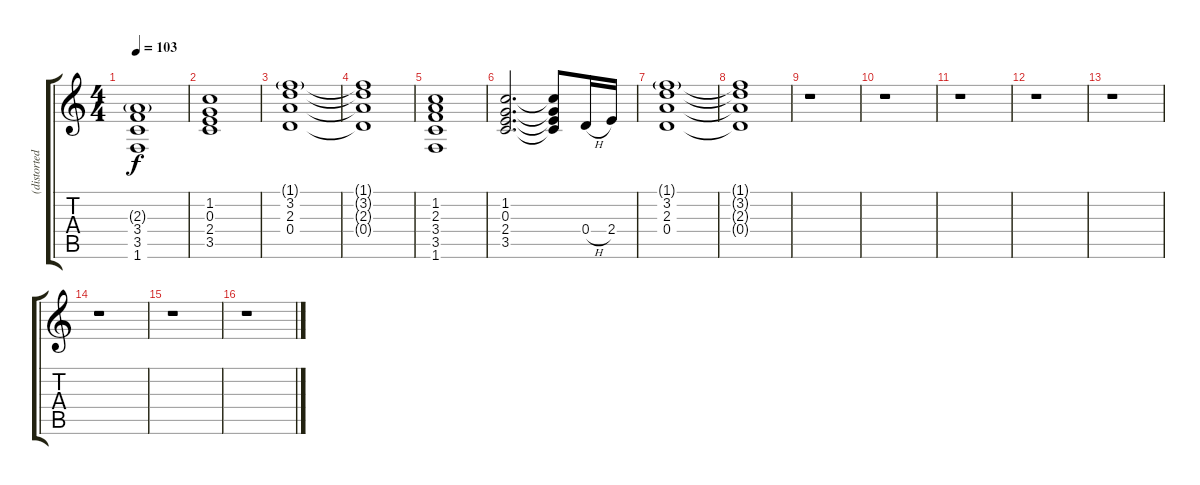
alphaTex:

\track ("(distorted)" "(distorted") {instrument distortionguitar}
\staff {score tabs}
\tuning (E4 B3 G3 D3 A2 E2) {hide}
\ts (4 4)
\tempo 103
\clef g2
\ks c
(2.3{g} 3.4 3.5 1.6).1{dy f} |
(1.2 0.3 2.4 3.5).1 |
(1.1{g} 3.2 2.3 0.4).1 |
(1.1{t} 3.2{t} 2.3{t} 0.4{t}).1 |
(1.2 2.3 3.4 3.5 1.6).1 |
(1.2 0.3 2.4 3.5).2{d} (1.2{t} 0.3{t} 2.4{t} 3.5{t}).8 0.4{h}.16 2.4.16 |
(1.1{g} 3.2 2.3 0.4).1 |
(1.1{t} 3.2{t} 2.3{t} 0.4{t}).1 |
r.1 |
r.1 |
r.1 |
r.1 |
r.1 |
r.1 |
r.1 |
r.1
